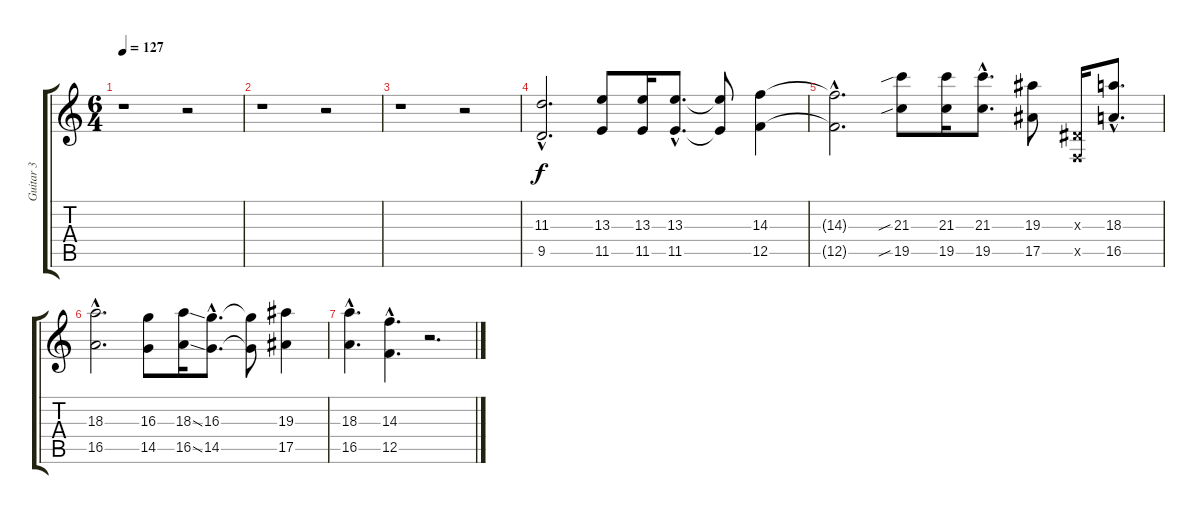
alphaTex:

\track ("Guitar 3" "Guitar 3") {instrument distortionguitar}
\staff {score tabs}
\tuning (C4 G3 Eb3 Bb2 F2 C2) {hide}
\ts (6 4)
\tempo 127
\clef g2
\ks c
r.1{dy f} r.2 |
r.1 r.2 |
r.1 r.2 |
(11.3{hac} 9.5{hac}).2{d} (13.3 11.5).8 (13.3 11.5).16 (13.3{hac} 11.5{hac}).8{d} (13.3{t} 11.5{t}).8 (14.3 12.5).4 |
(14.3{hac t} 12.5{hac t}).2{d} (21.3{sib} 19.5{sib}).8 (21.3 19.5).16 (21.3{hac} 19.5{hac}).8{d} (19.3 17.5).8 (0.3{x} 0.5{x}).16 (18.3{hac} 16.5{hac}).8{d} |
(18.3{hac} 16.5{hac}).2{d} (16.3 14.5).8 (18.3{ss} 16.5{ss}).16 (16.3{hac} 14.5{hac}).8{d} (16.3{t} 14.5{t}).8 (19.3 17.5).4 |
(18.3{hac} 16.5{hac}).4{d} (14.3{hac} 12.5{hac}).4{d} r.2{d}
